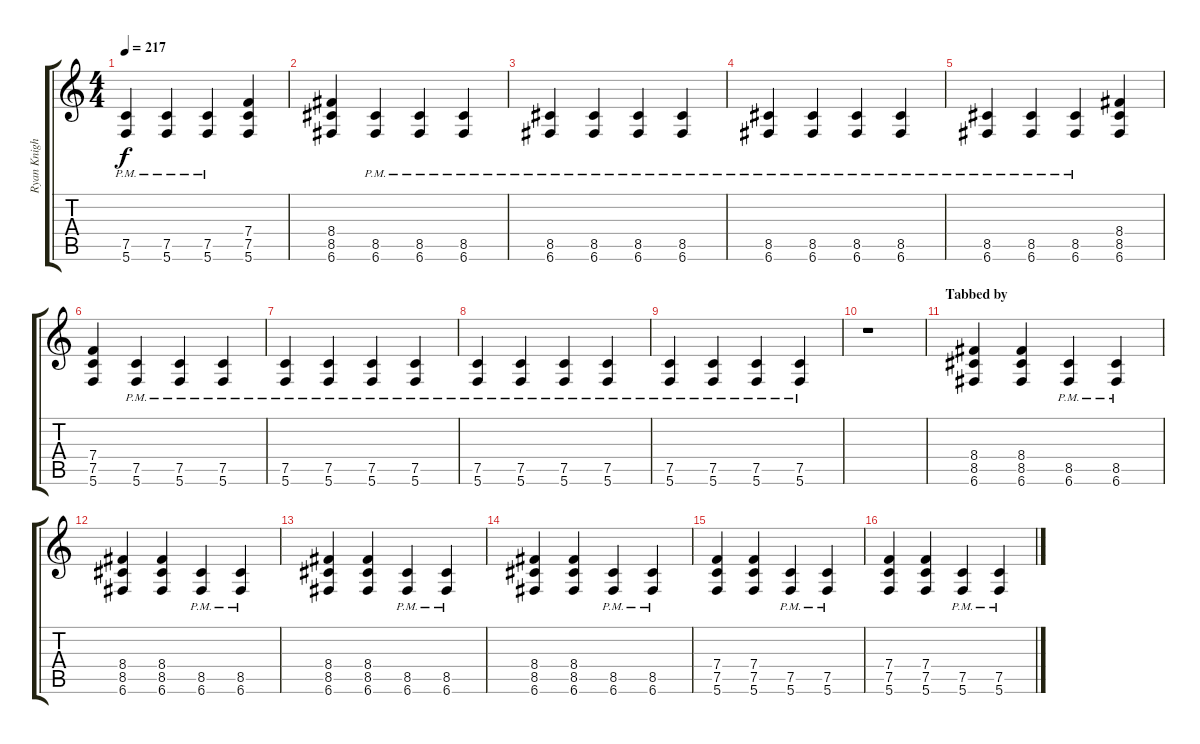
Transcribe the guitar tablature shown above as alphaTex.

\track ("Ryan Knight (Left)" "Ryan Knigh") {instrument distortionguitar}
\staff {score tabs}
\tuning (C4 G3 Eb3 Bb2 F2 C2) {hide}
\ts (4 4)
\tempo 217
\clef g2
\ks c
(7.5{pm} 5.6{pm}).4{dy f} (7.5{pm} 5.6{pm}).4 (7.5{pm} 5.6{pm}).4 (7.4 7.5 5.6).4 |
(8.4 8.5 6.6).4 (8.5{pm} 6.6{pm}).4 (8.5{pm} 6.6{pm}).4 (8.5{pm} 6.6{pm}).4 |
(8.5{pm} 6.6{pm}).4 (8.5{pm} 6.6{pm}).4 (8.5{pm} 6.6{pm}).4 (8.5{pm} 6.6{pm}).4 |
(8.5{pm} 6.6{pm}).4 (8.5{pm} 6.6{pm}).4 (8.5{pm} 6.6{pm}).4 (8.5{pm} 6.6{pm}).4 |
(8.5{pm} 6.6{pm}).4 (8.5{pm} 6.6{pm}).4 (8.5{pm} 6.6{pm}).4 (8.4 8.5 6.6).4 |
(7.4 7.5 5.6).4 (7.5{pm} 5.6{pm}).4 (7.5{pm} 5.6{pm}).4 (7.5{pm} 5.6{pm}).4 |
(7.5{pm} 5.6{pm}).4 (7.5{pm} 5.6{pm}).4 (7.5{pm} 5.6{pm}).4 (7.5{pm} 5.6{pm}).4 |
(7.5{pm} 5.6{pm}).4 (7.5{pm} 5.6{pm}).4 (7.5{pm} 5.6{pm}).4 (7.5{pm} 5.6{pm}).4 |
(7.5{pm} 5.6{pm}).4 (7.5{pm} 5.6{pm}).4 (7.5{pm} 5.6{pm}).4 (7.5{pm} 5.6{pm}).4 |
r.1 |
\section ("" "Tabbed by")
(8.4 8.5 6.6).4 (8.4 8.5 6.6).4 (8.5{pm} 6.6{pm}).4 (8.5{pm} 6.6{pm}).4 |
(8.4 8.5 6.6).4 (8.4 8.5 6.6).4 (8.5{pm} 6.6{pm}).4 (8.5{pm} 6.6{pm}).4 |
(8.4 8.5 6.6).4 (8.4 8.5 6.6).4 (8.5{pm} 6.6{pm}).4 (8.5{pm} 6.6{pm}).4 |
(8.4 8.5 6.6).4 (8.4 8.5 6.6).4 (8.5{pm} 6.6{pm}).4 (8.5{pm} 6.6{pm}).4 |
(7.4 7.5 5.6).4 (7.4 7.5 5.6).4 (7.5{pm} 5.6{pm}).4 (7.5{pm} 5.6{pm}).4 |
(7.4 7.5 5.6).4 (7.4 7.5 5.6).4 (7.5{pm} 5.6{pm}).4 (7.5{pm} 5.6{pm}).4
